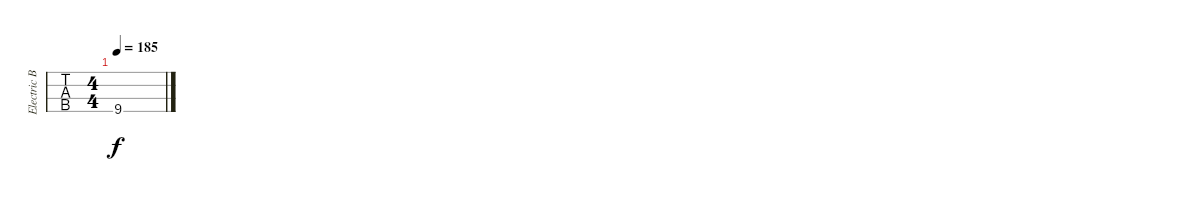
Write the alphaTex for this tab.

\track ("Electric Bass" "Electric B") {instrument electricbassfinger}
\staff {tabs}
\tuning (G2 D2 A1 D1) {hide}
\ts (4 4)
\tempo 185
\clef f4
\ks c
9.4.1{dy f}
